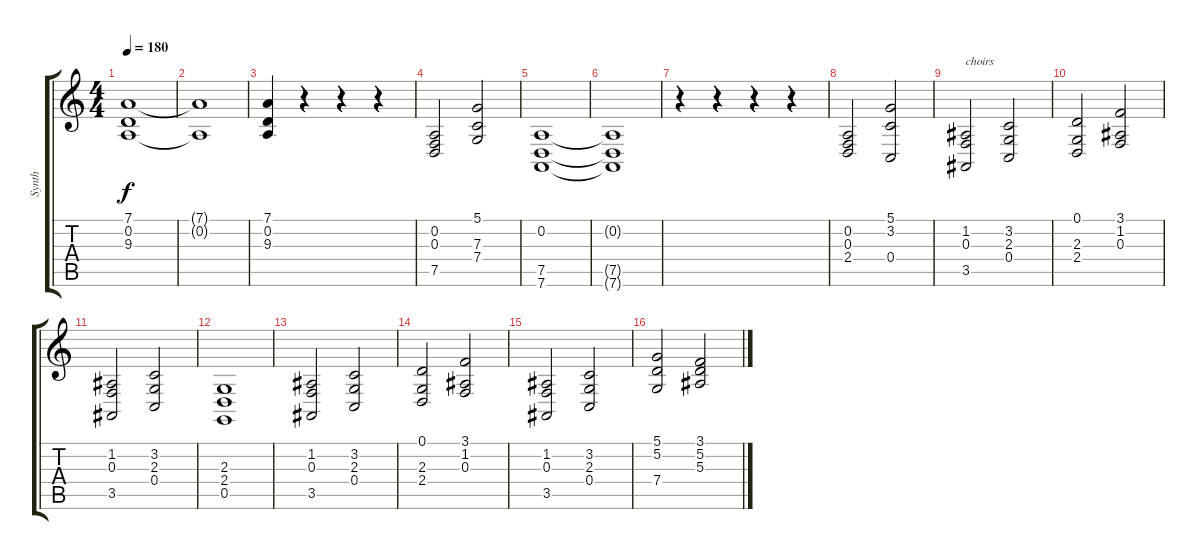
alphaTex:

\track ("Synth" "Synth") {instrument stringensemble1}
\staff {score tabs}
\tuning (D4 A3 F3 C3 G2 D2) {hide}
\ts (4 4)
\tempo 180
\clef g2
\ks c
(7.1 0.2 9.3).1{dy f} |
(7.1{t} 0.2{t}).1 |
(7.1 0.2 9.3).4 r.4 r.4 r.4 |
(0.2 0.3 7.5).2 (5.1 7.3 7.4).2 |
(0.2 7.5 7.6).1 |
(0.2{t} 7.5{t} 7.6{t}).1 |
r.4 r.4 r.4 r.4 |
(0.2 0.3 2.4).2 (5.1 3.2 0.4).2 |
(1.2 0.3 3.5).2{txt "choirs" instrument choiraahs} (3.2 2.3 0.4).2 |
(0.1 2.3 2.4).2 (3.1 1.2 0.3).2 |
(1.2 0.3 3.5).2{instrument choiraahs} (3.2 2.3 0.4).2 |
(2.3 2.4 0.5).1{instrument choiraahs} |
(1.2 0.3 3.5).2{instrument choiraahs} (3.2 2.3 0.4).2 |
(0.1 2.3 2.4).2 (3.1 1.2 0.3).2 |
(1.2 0.3 3.5).2{instrument choiraahs} (3.2 2.3 0.4).2 |
(5.1 5.2 7.4).2{instrument choiraahs} (3.1 5.2 5.3).2
